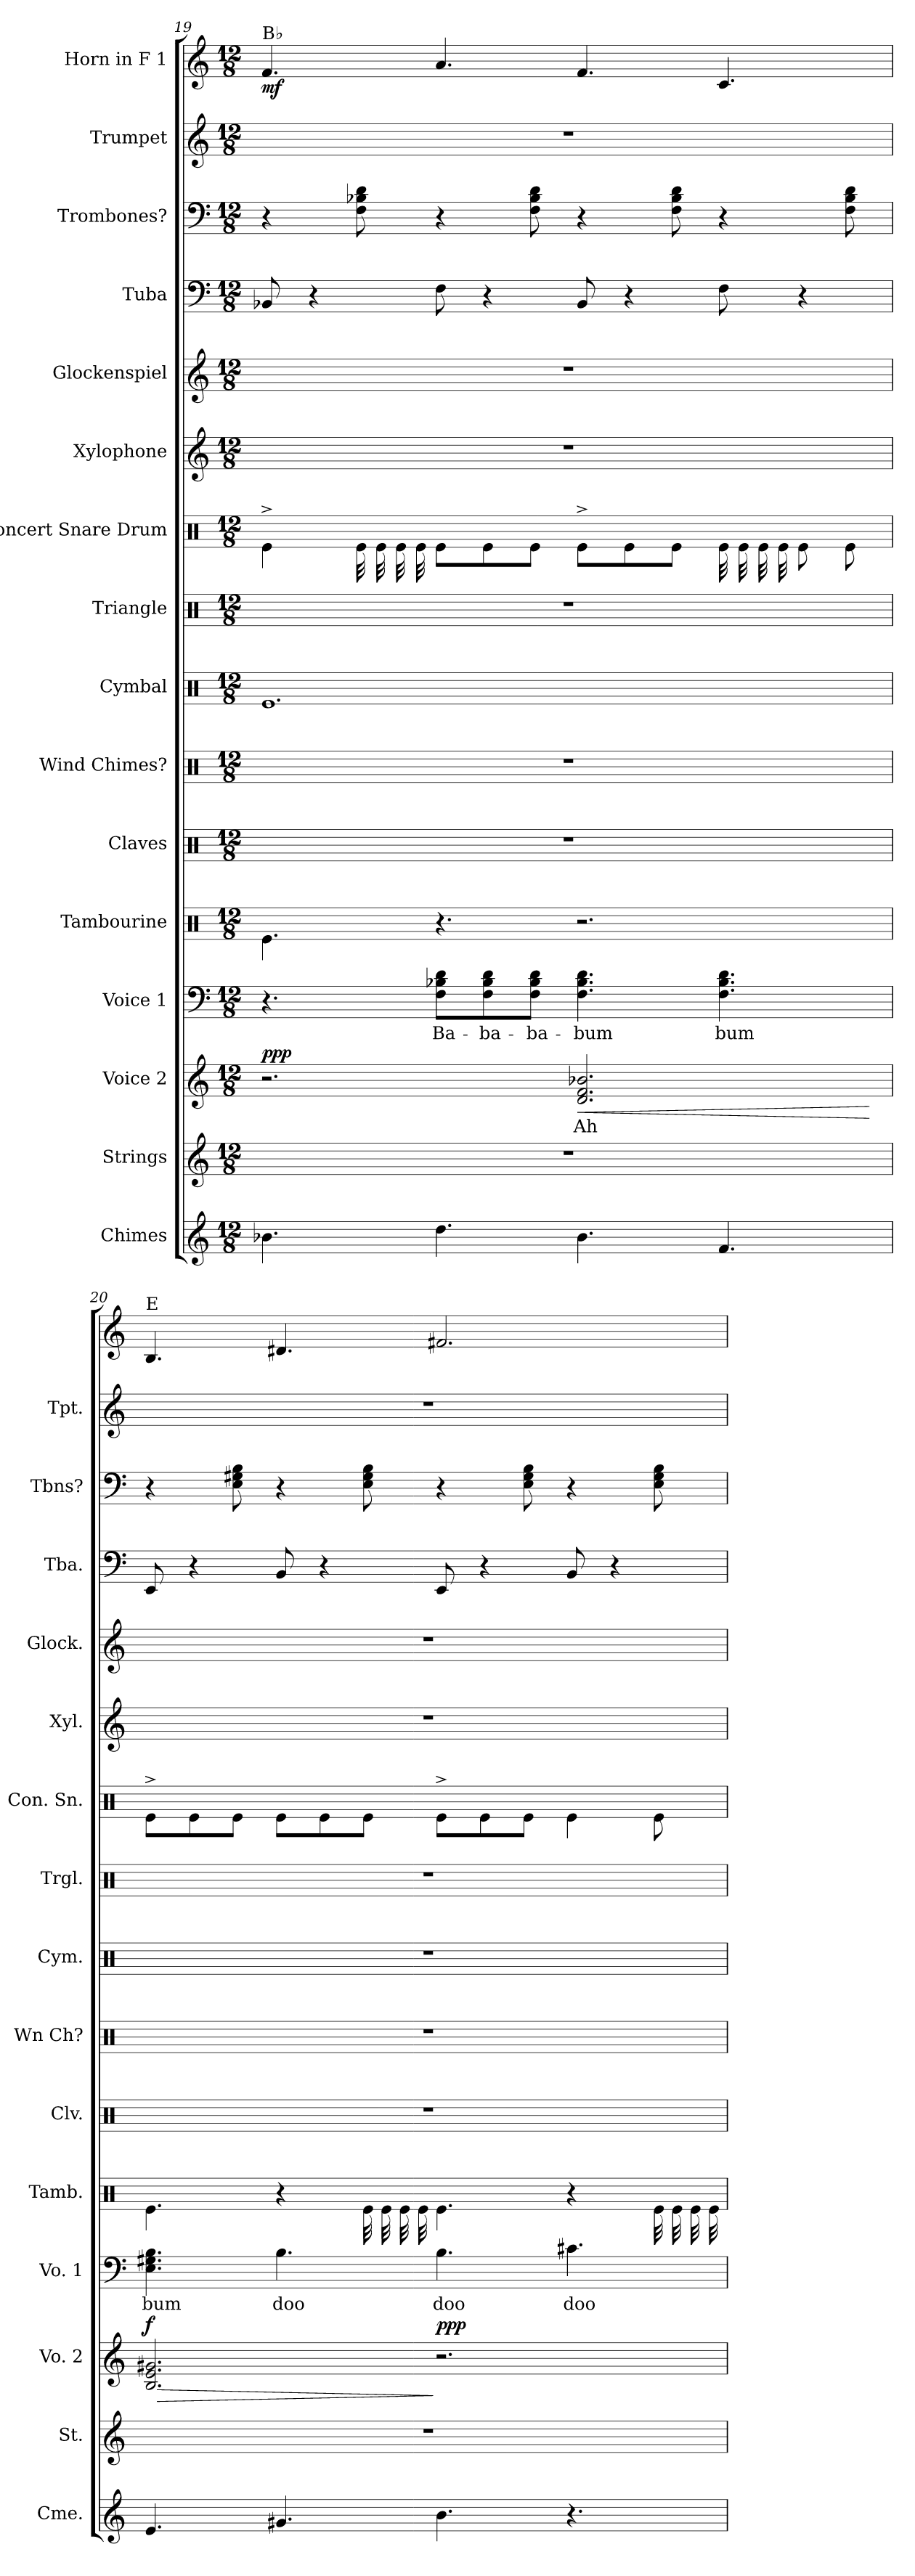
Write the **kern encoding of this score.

**kern	**kern	**kern	**text	**dynam	**kern	**text	**kern	**kern	**kern	**kern	**kern	**kern	**kern	**kern	**kern	**kern	**kern	**kern	**dynam
*part16	*part15	*part14	*part14	*part14	*part13	*part13	*part12	*part11	*part10	*part9	*part8	*part7	*part6	*part5	*part4	*part3	*part2	*part1	*part1
*staff16	*staff15	*staff14	*staff14	*staff14	*staff13	*staff13	*staff12	*staff11	*staff10	*staff9	*staff8	*staff7	*staff6	*staff5	*staff4	*staff3	*staff2	*staff1	*staff1
*I"Chimes	*I"Strings	*I"Voice 2	*	*	*I"Voice 1	*	*I"Tambourine	*I"Claves	*I"Wind Chimes?	*I"Cymbal	*I"Triangle	*I"Concert Snare Drum	*I"Xylophone	*I"Glockenspiel	*I"Tuba	*I"Trombones?	*I"Trumpet	*I"Horn in F 1	*
*I'Cme.	*I'St.	*I'Vo. 2	*	*	*I'Vo. 1	*	*I'Tamb.	*I'Clv.	*I'Wn Ch?	*I'Cym.	*I'Trgl.	*I'Con. Sn.	*I'Xyl.	*I'Glock.	*I'Tba.	*I'Tbns?	*I'Tpt.	*	*
!!LO:PB:g=z
*clefG2	*clefG2	*clefG2	*	*	*clefF4	*	*clefX	*clefX	*clefX	*clefX	*clefX	*clefX	*clefG2	*clefG2	*clefF4	*clefF4	*clefG2	*clefG2	*
*	*	*	*	*	*	*	*	*	*	*	*	*	*ITrd-7c-12	*ITrd-14c-24	*	*	*ITrd1c2	*ITrd4c7	*
*k[]	*k[]	*k[]	*	*	*k[]	*	*k[]	*k[]	*k[]	*k[]	*k[]	*k[]	*k[]	*k[]	*k[]	*k[]	*k[b-e-]	*k[b-]	*
*M12/8	*M12/8	*M12/8	*	*	*M12/8	*	*M12/8	*M12/8	*M12/8	*M12/8	*M12/8	*M12/8	*M12/8	*M12/8	*M12/8	*M12/8	*M12/8	*M12/8	*
=19	=19	=19	=19	=19	=19	=19	=19	=19	=19	=19	=19	=19	=19	=19	=19	=19	=19	=19	=19
!	!	!	!	!	!	!	!	!	!	!	!	!	!	!	!	!	!	!LO:TX:t=B♭	!
!	!	!	!	!LO:DY:b	!	!	!	!	!	!	!	!	!	!	!	!	!	!	!LO:DY:b
4.b-X\	1.r	2.r	.	ppp	4.r	.	4.Re\	1.r	1.r	1.Re	1.r	4Re^\	1.r	1.r	8BB-X/	4r	1.r	4.B-/	mf
.	.	.	.	.	.	.	.	.	.	.	.	.	.	.	4r	.	.	.	.
*	*	*	*	*	*	*	*	*	*	*	*	*tremolo	*	*	*	*	*	*	*
.	.	.	.	.	.	.	.	.	.	.	.	32Re\	.	.	.	8F\ 8B-X\ 8d\	.	.	.
.	.	.	.	.	.	.	.	.	.	.	.	32Re\	.	.	.	.	.	.	.
.	.	.	.	.	.	.	.	.	.	.	.	32Re\	.	.	.	.	.	.	.
.	.	.	.	.	.	.	.	.	.	.	.	32Re\	.	.	.	.	.	.	.
*	*	*	*	*	*	*	*	*	*	*	*	*Xtremolo	*	*	*	*	*	*	*
!	!	!	!	!	!	!LO:LY:b	!	!	!	!	!	!	!	!	!	!	!	!	!
4.dd\	.	.	.	.	8F\ 8B-X\ 8d\L	Ba-	4.r	.	.	.	.	8Re\L	.	.	8F\	4r	.	4.d/	.
!	!	!	!	!	!	!LO:LY:b	!	!	!	!	!	!	!	!	!	!	!	!	!
.	.	.	.	.	8F\ 8B-\ 8d\	-ba-	.	.	.	.	.	8Re\	.	.	4r	.	.	.	.
!	!	!	!	!	!	!LO:LY:b	!	!	!	!	!	!	!	!	!	!	!	!	!
.	.	.	.	.	8F\ 8B-\ 8d\J	-ba-	.	.	.	.	.	8Re\J	.	.	.	8F\ 8B-\ 8d\	.	.	.
!	!	!	!LO:LY:b	!LO:HP:b	!	!LO:LY:b	!	!	!	!	!	!	!	!	!	!	!	!	!
4.b-\	.	2.d/ 2.f/ 2.b-X/	Ah	<	4.F\ 4.B-\ 4.d\	-bum	2.r	.	.	.	.	8Re^\L	.	.	8BB-/	4r	.	4.B-/	.
.	.	.	.	.	.	.	.	.	.	.	.	8Re\	.	.	4r	.	.	.	.
.	.	.	.	.	.	.	.	.	.	.	.	8Re\J	.	.	.	8F\ 8B-\ 8d\	.	.	.
!	!	!	!	!	!	!LO:LY:b	!	!	!	!	!	!	!	!	!	!	!	!	!
*	*	*	*	*	*	*	*	*	*	*	*	*tremolo	*	*	*	*	*	*	*
4.f/	.	.	.	.	4.F\ 4.B-\ 4.d\	bum	.	.	.	.	.	32Re\LLL	.	.	8F\	4r	.	4.F/	.
.	.	.	.	.	.	.	.	.	.	.	.	32Re\	.	.	.	.	.	.	.
.	.	.	.	.	.	.	.	.	.	.	.	32Re\	.	.	.	.	.	.	.
.	.	.	.	.	.	.	.	.	.	.	.	32Re\	.	.	.	.	.	.	.
*	*	*	*	*	*	*	*	*	*	*	*	*Xtremolo	*	*	*	*	*	*	*
.	.	.	.	.	.	.	.	.	.	.	.	8Re\	.	.	4r	.	.	.	.
.	.	.	.	.	.	.	.	.	.	.	.	8Re\J	.	.	.	8F\ 8B-\ 8d\	.	.	.
.	.	.	.	[	.	.	.	.	.	.	.	.	.	.	.	.	.	.	.
=20	=20	=20	=20	=20	=20	=20	=20	=20	=20	=20	=20	=20	=20	=20	=20	=20	=20	=20	=20
!	!	!	!	!	!	!	!	!	!	!	!	!	!	!	!	!	!	!LO:TX:t=E	!
!	!	!	!	!LO:HP:b	!	!LO:LY:b	!	!	!	!	!	!	!	!	!	!	!	!	!
!	!	!	!	!LO:DY:n=1:b	!	!	!	!	!	!	!	!	!	!	!	!	!	!	!
4.e/	1.r	2.B/ 2.e/ 2.g#X/	.	> f	4.E\ 4.G#X\ 4.B\	bum	4.Re\	1.r	1.r	1.r	1.r	8Re^\L	1.r	1.r	8EE/	4r	1.r	4.E/	.
.	.	.	.	.	.	.	.	.	.	.	.	8Re\	.	.	4r	.	.	.	.
.	.	.	.	.	.	.	.	.	.	.	.	8Re\J	.	.	.	8E\ 8G#X\ 8B\	.	.	.
!	!	!	!	!	!	!LO:LY:b	!	!	!	!	!	!	!	!	!	!	!	!	!
4.g#X/	.	.	.	.	4.B\	doo	4r	.	.	.	.	8Re\L	.	.	8BB/	4r	.	4.G#X/	.
.	.	.	.	.	.	.	.	.	.	.	.	8Re\	.	.	4r	.	.	.	.
*	*	*	*	*	*	*	*tremolo	*	*	*	*	*	*	*	*	*	*	*	*
.	.	.	.	.	.	.	32Re\	.	.	.	.	8Re\J	.	.	.	8E\ 8G#\ 8B\	.	.	.
.	.	.	.	.	.	.	32Re\	.	.	.	.	.	.	.	.	.	.	.	.
.	.	.	.	.	.	.	32Re\	.	.	.	.	.	.	.	.	.	.	.	.
.	.	.	.	.	.	.	32Re\	.	.	.	.	.	.	.	.	.	.	.	.
*	*	*	*	*	*	*	*Xtremolo	*	*	*	*	*	*	*	*	*	*	*	*
!	!	!	!	!LO:DY:n=2:b	!	!LO:LY:b	!	!	!	!	!	!	!	!	!	!	!	!	!
4.b\	.	2.r	.	] ppp	4.B\	doo	4.Re\	.	.	.	.	8Re^\L	.	.	8EE/	4r	.	2.Bn/	.
.	.	.	.	.	.	.	.	.	.	.	.	8Re\	.	.	4r	.	.	.	.
.	.	.	.	.	.	.	.	.	.	.	.	8Re\J	.	.	.	8E\ 8G#\ 8B\	.	.	.
!	!	!	!	!	!	!LO:LY:b	!	!	!	!	!	!	!	!	!	!	!	!	!
4.r	.	.	.	.	4.c#X\	doo	4r	.	.	.	.	4Re\	.	.	8BB/	4r	.	.	.
.	.	.	.	.	.	.	.	.	.	.	.	.	.	.	4r	.	.	.	.
*	*	*	*	*	*	*	*tremolo	*	*	*	*	*	*	*	*	*	*	*	*
.	.	.	.	.	.	.	32Re\	.	.	.	.	8Re\	.	.	.	8E\ 8G#\ 8B\	.	.	.
.	.	.	.	.	.	.	32Re\	.	.	.	.	.	.	.	.	.	.	.	.
.	.	.	.	.	.	.	32Re\	.	.	.	.	.	.	.	.	.	.	.	.
.	.	.	.	.	.	.	32Re\	.	.	.	.	.	.	.	.	.	.	.	.
*	*	*	*	*	*	*	*Xtremolo	*	*	*	*	*	*	*	*	*	*	*	*
=	=	=	=	=	=	=	=	=	=	=	=	=	=	=	=	=	=	=	=
*-	*-	*-	*-	*-	*-	*-	*-	*-	*-	*-	*-	*-	*-	*-	*-	*-	*-	*-	*-
